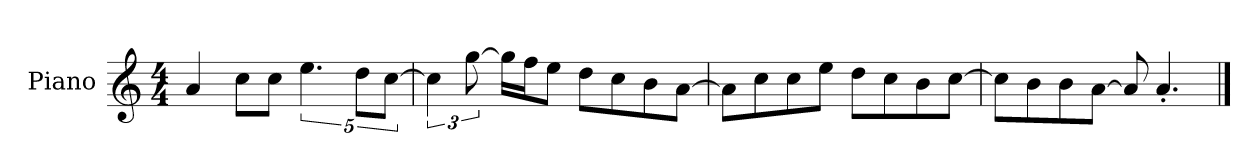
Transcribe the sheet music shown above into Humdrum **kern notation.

**kern
*part1
*staff1
*I"Piano
*I'P-no
*clefG2
*k[]
*M4/4
*MM90
=1
4a/
8cc\L
8cc\J
5.ee\
10dd\L
[10cc\J
=2
6cc\]
[12gg\
16gg\LL]
16ff\J
8ee\J
8dd\L
8cc\
8b\
[8a\J
=3
8a\L]
8cc\
8cc\
8ee\J
8dd\L
8cc\
8b\
[8cc\J
=4
8cc\L]
8b\
8b\
[8a\J
8a/]
4.a'/
==
*-
